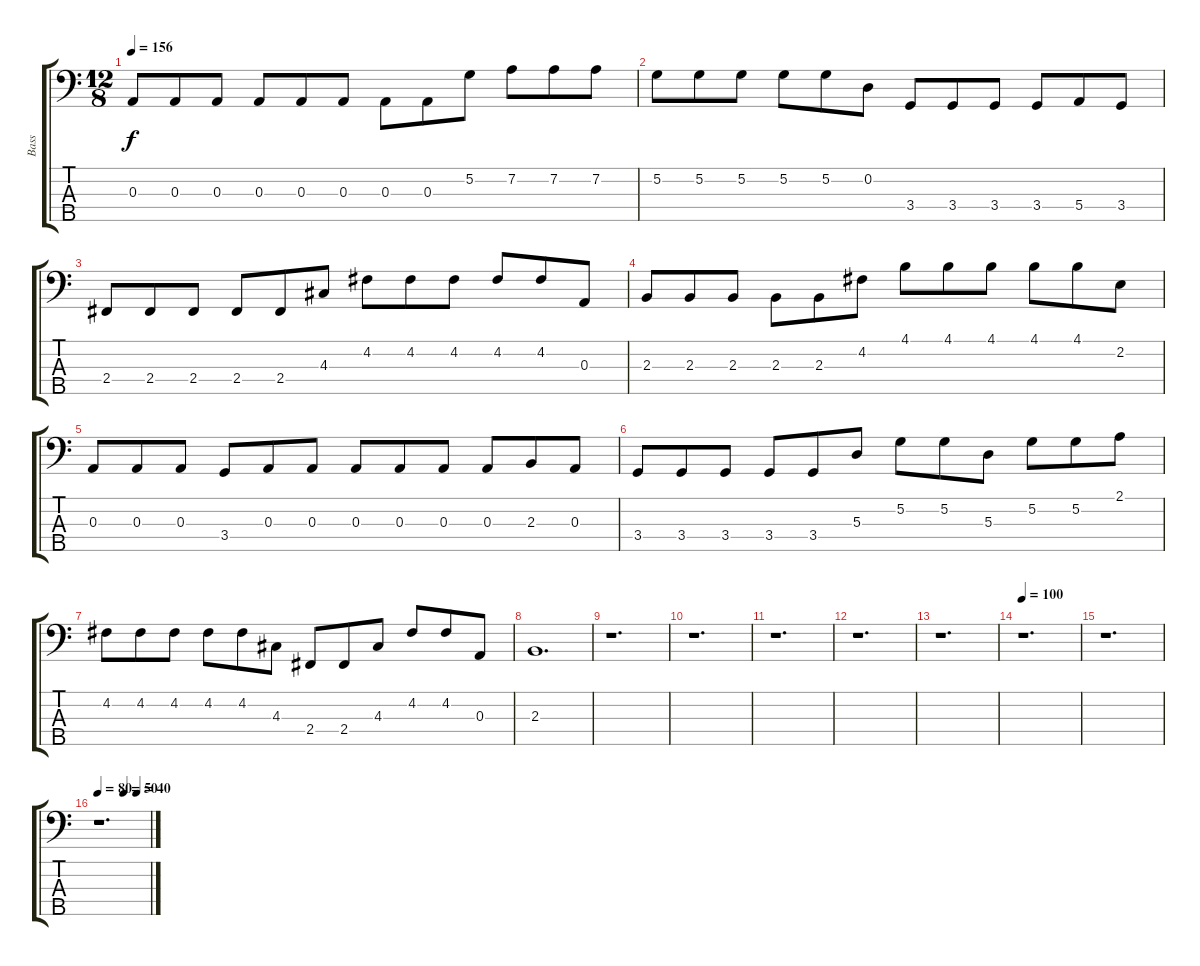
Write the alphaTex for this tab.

\track ("Bass" "Bass") {instrument electricbassfinger}
\staff {score tabs}
\tuning (G2 D2 A1 E1 B0) {hide}
\ts (12 8)
\tempo 156
\clef f4
\ks c
0.3.8{dy f} 0.3.8 0.3.8 0.3.8 0.3.8 0.3.8 0.3.8 0.3.8 5.2.8 7.2.8 7.2.8 7.2.8 |
5.2.8 5.2.8 5.2.8 5.2.8 5.2.8 0.2.8 3.4.8 3.4.8 3.4.8 3.4.8 5.4.8 3.4.8 |
2.4.8 2.4.8 2.4.8 2.4.8 2.4.8 4.3.8 4.2.8 4.2.8 4.2.8 4.2.8 4.2.8 0.3.8 |
2.3.8 2.3.8 2.3.8 2.3.8 2.3.8 4.2.8 4.1.8 4.1.8 4.1.8 4.1.8 4.1.8 2.2.8 |
0.3.8 0.3.8 0.3.8 3.4.8 0.3.8 0.3.8 0.3.8 0.3.8 0.3.8 0.3.8 2.3.8 0.3.8 |
3.4.8 3.4.8 3.4.8 3.4.8 3.4.8 5.3.8 5.2.8 5.2.8 5.3.8 5.2.8 5.2.8 2.1.8 |
4.2.8 4.2.8 4.2.8 4.2.8 4.2.8 4.3.8 2.4.8 2.4.8 4.3.8 4.2.8 4.2.8 0.3.8 |
2.3.1{d} |
r.1{d} |
r.1{d} |
r.1{d} |
r.1{d} |
r.1{d} |
\tempo 100
r.1{d} |
r.1{d} |
\tempo 80
\tempo (50 0.5)
\tempo (40 0.75)
r.1{d}
